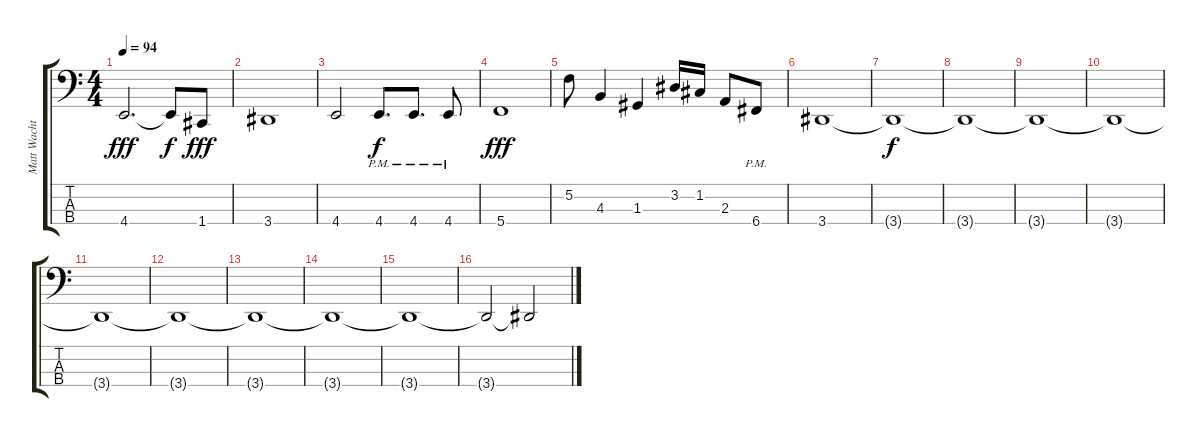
\track ("Matt Wachter" "Matt Wacht") {instrument electricbassfinger}
\staff {score tabs}
\tuning (F2 C2 G1 C1) {hide}
\ts (4 4)
\tempo 94
\clef f4
\ks c
4.4.2{d dy fff} 4.4{t}.8{dy f} 1.4.8{dy fff} |
3.4.1 |
4.4.2 4.4{pm}.8{d dy f} 4.4{pm}.8{d} 4.4{pm}.8 |
5.4.1{dy fff} |
5.2.8 4.3.4 1.3.4 3.2.16 1.2.16 2.3.8 6.4{pm}.8 |
3.4.1{instrument synthstrings2} |
3.4{t}.1{dy f} |
3.4{t}.1 |
3.4{t}.1 |
3.4{t}.1 |
3.4{t}.1 |
3.4{t}.1 |
3.4{t}.1 |
3.4{t}.1{balance 0} |
3.4{t}.1{balance 16} |
3.4{t}.2{balance 0} 3.4{t}.2{balance 16}
